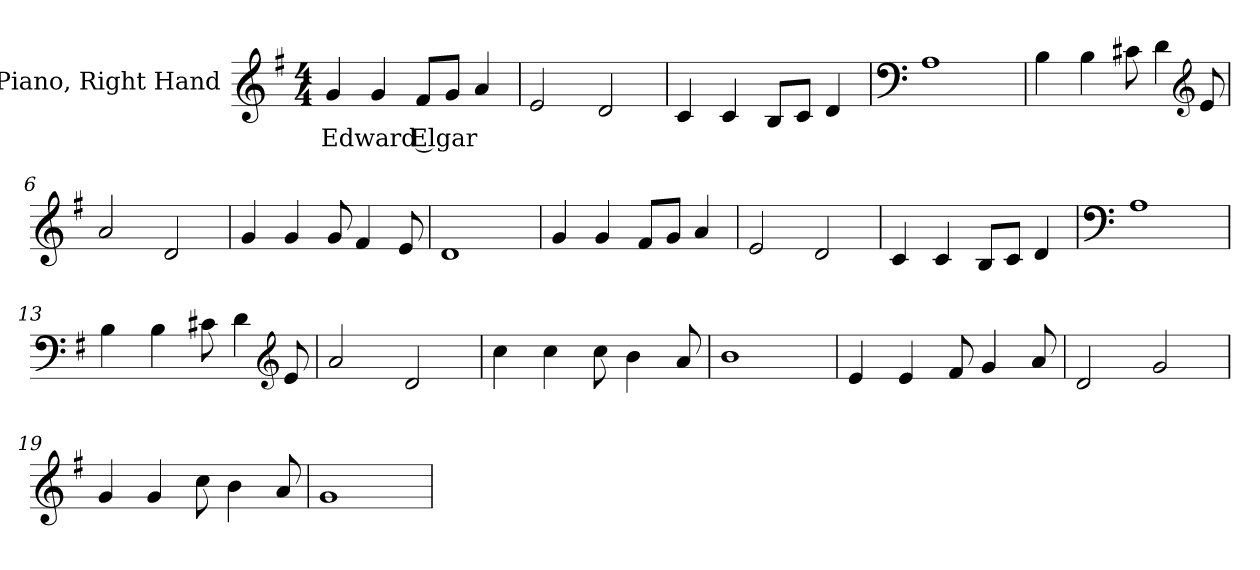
**kern	**text
*part1	*part1
*staff1	*staff1
*I"Piano, Right Hand	*
*I'Pno.	*
*clefG2	*
*k[f#]	*
*M4/4	*
*MM100	*
=1	=1
!	!LO:LY:b
4g/	Edward Elgar
4g/	.
8f#/L	.
8g/J	.
4a/	.
=2	=2
2e/	.
2d/	.
=3	=3
4c/	.
4c/	.
8B/L	.
8c/J	.
4d/	.
=4	=4
*clefF4	*
1A	.
=5	=5
4B\	.
4B\	.
8c#X\	.
4d\	.
*clefG2	*
8e/	.
=6	=6
2a/	.
2d/	.
!!LO:LB:g=z
=7	=7
4g/	.
4g/	.
8g/	.
4f#/	.
8e/	.
=8	=8
1d	.
=9	=9
4g/	.
4g/	.
8f#/L	.
8g/J	.
4a/	.
=10	=10
2e/	.
2d/	.
=11	=11
4c/	.
4c/	.
8B/L	.
8c/J	.
4d/	.
=12	=12
*clefF4	*
1A	.
=13	=13
4B\	.
4B\	.
8c#X\	.
4d\	.
*clefG2	*
8e/	.
=14	=14
2a/	.
2d/	.
!!LO:LB:g=z
=15	=15
4cc\	.
4cc\	.
8cc\	.
4b\	.
8a/	.
=16	=16
1b	.
=17	=17
4e/	.
4e/	.
8f#/	.
4g/	.
8a/	.
=18	=18
2d/	.
2g/	.
=19	=19
4g/	.
4g/	.
8cc\	.
4b\	.
8a/	.
=20	=20
1g	.
=	=
*-	*-
